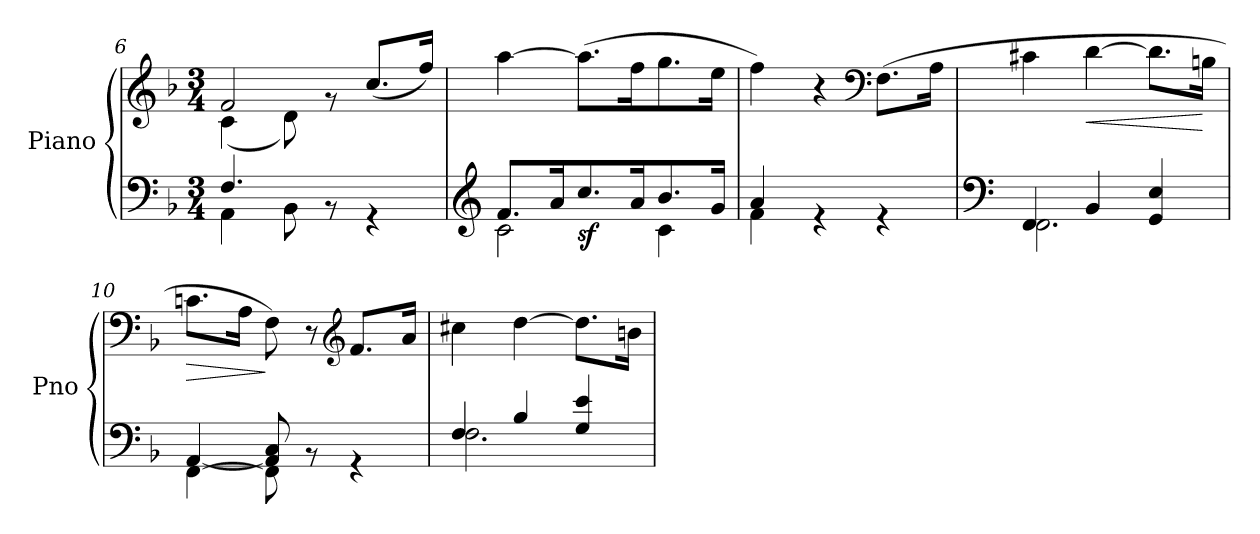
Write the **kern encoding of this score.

**kern	**kern	**dynam
*part1	*part1	*part1
*staff2	*staff1	*staff1/2
*I"Piano	*	*
*I'Pno	*	*
!!LO:LB:g=z
*clefF4	*clefG2	*
*k[b-]	*k[b-]	*
*M3/4	*M3/4	*
=6	=6	=6
*^	*^	*
*	*^	*	*	*
2.ryy	4.F/	4AA\	2f/	(4c\	.
.	.	8BB-\	.	8d\)	.
.	8r	4.ryy	.	8rg	.
.	4r	.	(>8.cc/L	4ryy	.
.	.	.	16ff/Jk)	.	.
*	*	*	*v	*v	*
=7	=7	=7	=7	=7
*clefG2	*	*	*	*
2.ryy	8.f/L	2c\	[4aa\	.
.	16a/K	.	.	.
!	!	!	!	!LO:DY:b=2
.	8.cc/	.	(8.aa\L]	sf
.	16a/K	.	16ff\K	.
.	8.b-/	4c\	8.gg\	.
.	16g/Jk	.	16ee\Jk	.
=8	=8	=8	=8	=8
2.ryy	4a/	4f\	4ff\)	.
.	4r	2ryy	4r	.
*	*	*	*clefF4	*
.	4r	.	(8.F\L	.
.	.	.	16A\Jk	.
=9	=9	=9	=9	=9
*clefF4	*	*	*	*
2.ryy	4FF/	2.FF\	4c#X\	.
!	!	!	!	!LO:HP:b
.	4BB-/	.	[4d\	<
.	4GG/ 4E/	.	8.d\L]	.
.	.	.	16Bn\Jk	[
=10	=10	=10	=10	=10
!	!	!	!	!LO:HP:b
2.ryy	[4AA/	[4FF\	8.cn\L	>
.	.	.	16A\Jk	.
.	8AA/] 8C/	8FF\]	8F\)	]
.	8r	4.ryy	8r	.
*	*	*	*clefG2	*
.	4r	.	8.f/L	.
.	.	.	16a/Jk	.
!!LO:LB:g=z
=11	=11	=11	=11	=11
2.ryy	4F/	2.F\	4cc#X\	.
.	4B-/	.	[4dd\	.
.	4G/ 4e/	.	8.dd\L]	.
.	.	.	16bn\Jk	.
*v	*v	*v	*	*
=	=	=
*-	*-	*-
